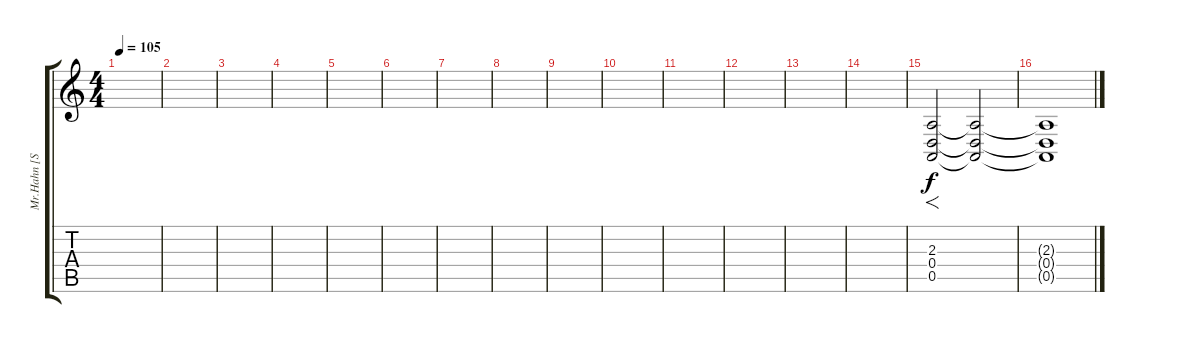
\track ("Mr.Hahn [Sampler1]" "Mr.Hahn [S") {instrument fx6goblins}
\staff {score tabs}
\tuning (E4 B3 G3 D3 A2 D2) {hide}
\ts (4 4)
\tempo 105
\clef g2
\ks c
|
|
|
|
|
|
|
|
|
|
|
|
|
|
(2.3 0.4 0.5).2{f balance 8} (2.3{t} 0.4{t} 0.5{t}).2{balance 16} |
(2.3{t} 0.4{t} 0.5{t}).1
